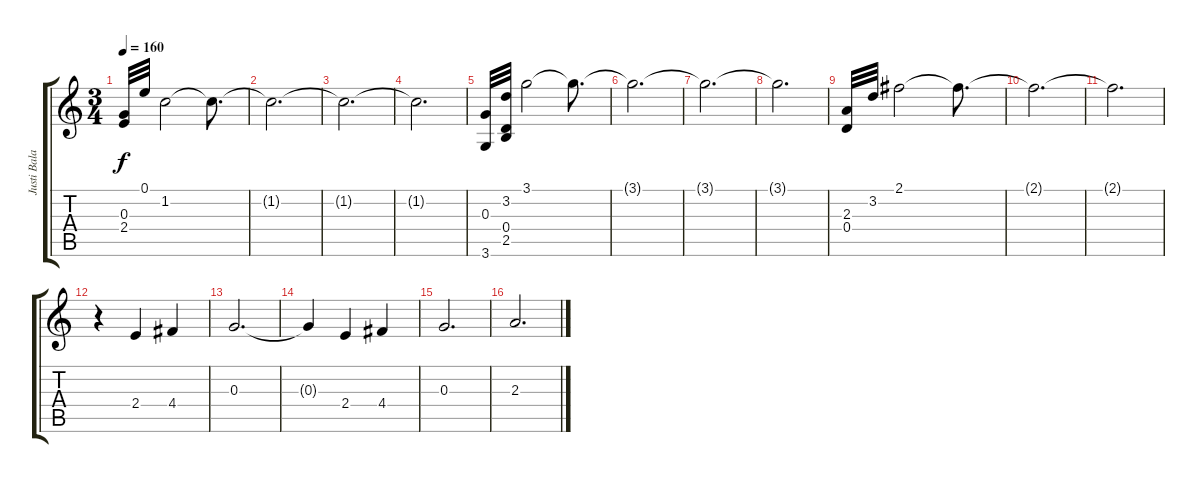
\track ("Justi Bala" "Justi Bala") {instrument distortionguitar}
\staff {score tabs}
\tuning (E4 B3 G3 D3 A2 E2) {hide}
\ts (3 4)
\tempo 160
\clef g2
\ks c
(0.3 2.4).32{dy f} 0.1.32 1.2.2 1.2{t}.8{d} |
1.2{t}.2{d} |
1.2{t}.2{d} |
1.2{t}.2{d} |
(0.3 3.6).32 (3.2 0.4 2.5).32 3.1.2 3.1{t}.8{d} |
3.1{t}.2{d} |
3.1{t}.2{d} |
3.1{t}.2{d} |
(2.3 0.4).32 3.2.32 2.1.2 2.1{t}.8{d} |
2.1{t}.2{d} |
2.1{t}.2{d} |
r.4 2.4.4{volume 14 instrument distortionguitar} 4.4.4 |
0.3.2{d} |
0.3{t}.4 2.4.4 4.4.4 |
0.3.2{d} |
2.3.2{d}
